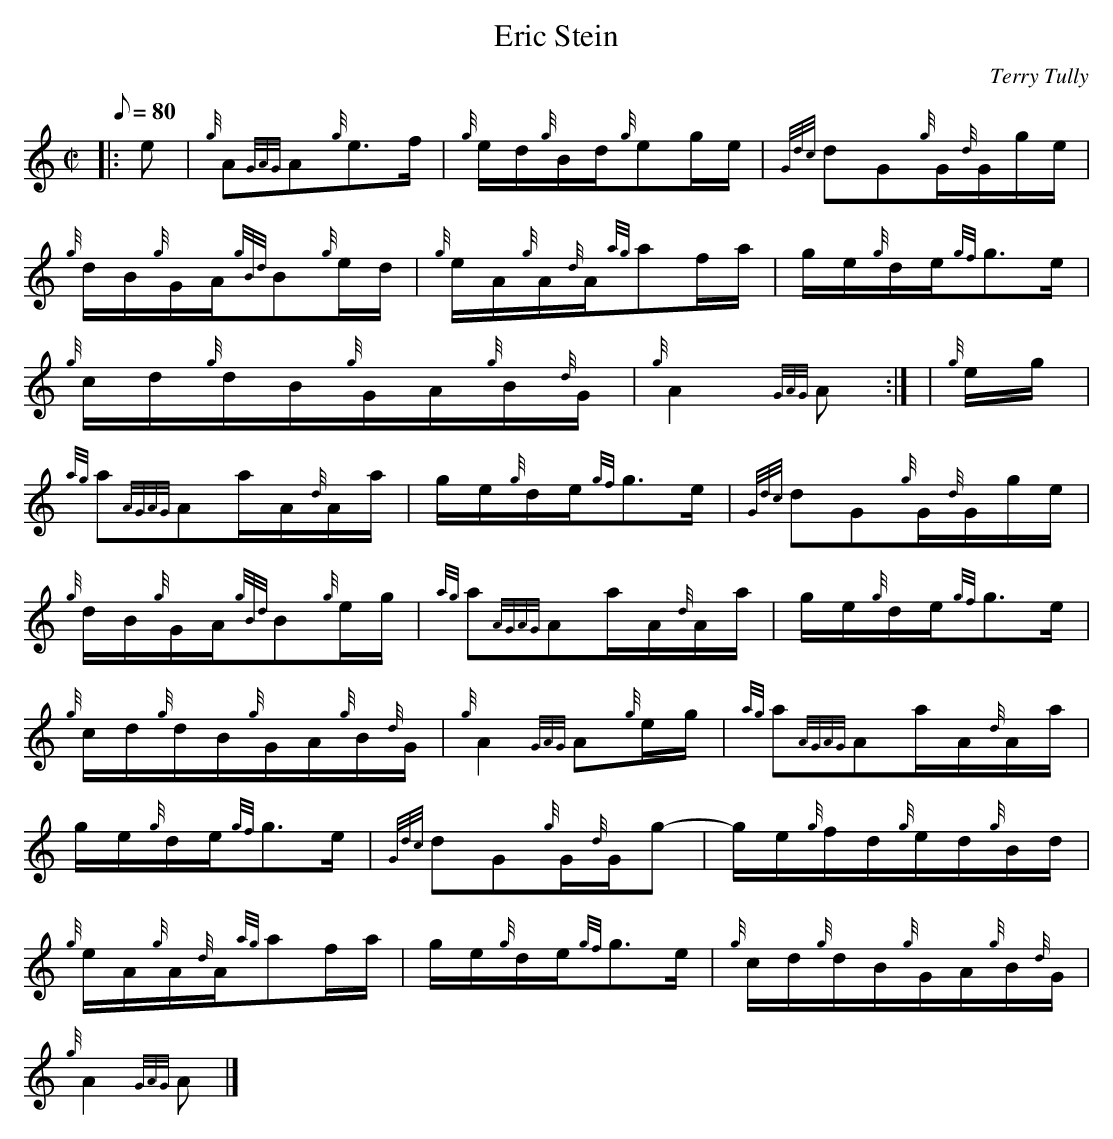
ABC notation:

X:1
T:Eric Stein
M:C|
L:1/8
Q:80
C:Terry Tully
K:HP
|: e | \
{g}A{GAG}A{g}e3/2f/2 | \
{g}e/2d/2{g}B/2d/2{g}eg/2e/2 | \
{Gdc}dG{g}G/2{d}G/2g/2e/2 |
{g}d/2B/2{g}G/2A/2{gBd}B{g}e/2d/2 | \
{g}e/2A/2{g}A/2{d}A/2{ag}af/2a/2 | \
g/2e/2{g}d/2e/2{gf}g3/2e/2 |
{g}c/2d/2{g}d/2B/2{g}G/2A/2{g}B/2{d}G/2 | \
{g}A2{GAG}A:| [ | \
{g}e/2g/2 |
{ag}a{AGAG}Aa/2A/2{d}A/2a/2 | \
g/2e/2{g}d/2e/2{gf}g3/2e/2 | \
{Gdc}dG{g}G/2{d}G/2g/2e/2 |
{g}d/2B/2{g}G/2A/2{gBd}B{g}e/2g/2 | \
{ag}a{AGAG}Aa/2A/2{d}A/2a/2 | \
g/2e/2{g}d/2e/2{gf}g3/2e/2 |
{g}c/2d/2{g}d/2B/2{g}G/2A/2{g}B/2{d}G/2 | \
{g}A2{GAG}A{g}e/2g/2 | \
{ag}a{AGAG}Aa/2A/2{d}A/2a/2 |
g/2e/2{g}d/2e/2{gf}g3/2e/2 | \
{Gdc}dG{g}G/2{d}G/2g- | \
g/2e/2{g}f/2d/2{g}e/2d/2{g}B/2d/2 |
{g}e/2A/2{g}A/2{d}A/2{ag}af/2a/2 | \
g/2e/2{g}d/2e/2{gf}g3/2e/2 | \
{g}c/2d/2{g}d/2B/2{g}G/2A/2{g}B/2{d}G/2 |
{g}A2{GAG}A|]
